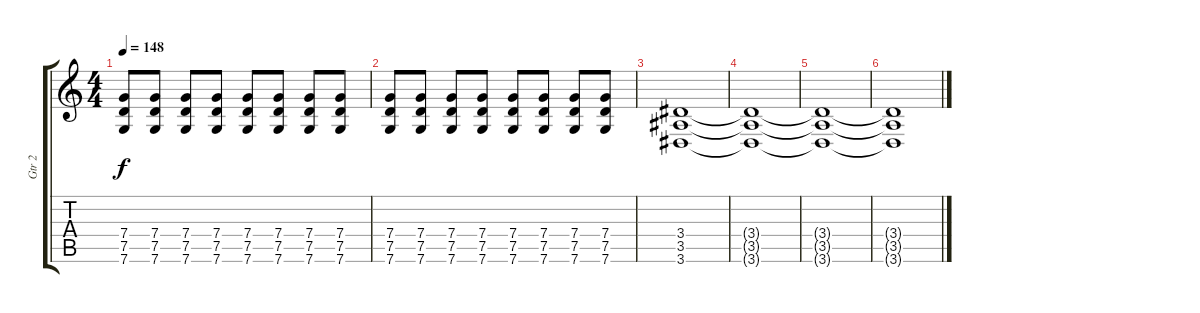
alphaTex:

\track ("Gtr 2" "Gtr 2") {instrument distortionguitar}
\staff {score tabs}
\tuning (D4 A3 F3 C3 G2 C2) {hide}
\ts (4 4)
\tempo 148
\clef g2
\ks c
(7.4 7.5 7.6).8{dy f} (7.4 7.5 7.6).8 (7.4 7.5 7.6).8 (7.4 7.5 7.6).8 (7.4 7.5 7.6).8 (7.4 7.5 7.6).8 (7.4 7.5 7.6).8 (7.4 7.5 7.6).8 |
(7.4 7.5 7.6).8 (7.4 7.5 7.6).8 (7.4 7.5 7.6).8 (7.4 7.5 7.6).8 (7.4 7.5 7.6).8 (7.4 7.5 7.6).8 (7.4 7.5 7.6).8 (7.4 7.5 7.6).8 |
(3.4 3.5 3.6).1 |
(3.4{t} 3.5{t} 3.6{t}).1{volume 0} |
(3.4{t} 3.5{t} 3.6{t}).1 |
(3.4{t} 3.5{t} 3.6{t}).1
